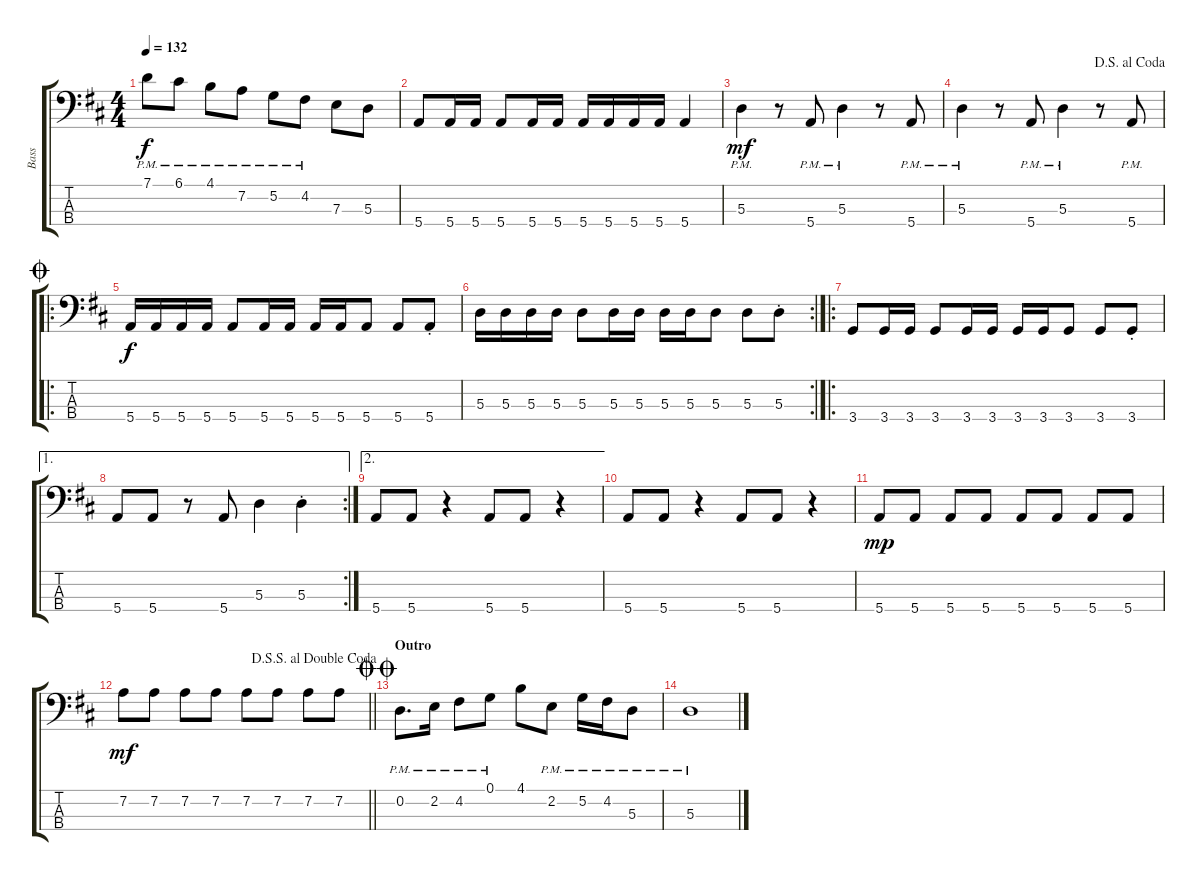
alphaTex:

\track ("Bass" "Bass") {instrument electricbasspick}
\staff {score tabs}
\tuning (G2 D2 A1 E1) {hide}
\ts (4 4)
\tempo 132
\clef f4
\ks d
7.1{pm}.8{dy f} 6.1{pm}.8 4.1{pm}.8 7.2{pm}.8 5.2{pm}.8 4.2{pm}.8 7.3.8 5.3.8 |
5.4.8 5.4.16 5.4.16 5.4.8 5.4.16 5.4.16 5.4.16 5.4.16 5.4.16 5.4.16 5.4.4 |
5.3{pm}.4{dy mf} r.8 5.4{pm}.8 5.3{pm}.4 r.8 5.4{pm}.8 |
\jump dalsegnoalcoda
5.3{pm}.4 r.8 5.4{pm}.8 5.3{pm}.4 r.8 5.4{pm}.8 |
\ro
\jump coda
5.4.16{dy f} 5.4.16 5.4.16 5.4.16 5.4.8 5.4.16 5.4.16 5.4.16 5.4.16 5.4.8 5.4.8 5.4{st}.8 |
\rc 2
5.3.16 5.3.16 5.3.16 5.3.16 5.3.8 5.3.16 5.3.16 5.3.16 5.3.16 5.3.8 5.3.8 5.3{st}.8 |
\ro
3.4.8 3.4.16 3.4.16 3.4.8 3.4.16 3.4.16 3.4.16 3.4.16 3.4.8 3.4.8 3.4{st}.8 |
\ae 1
\rc 2
5.4.8 5.4.8 r.8 5.4.8 5.3.4 5.3{st}.4 |
\ae 2
5.4.8 5.4.8 r.4 5.4.8 5.4.8 r.4 |
5.4.8 5.4.8 r.4 5.4.8 5.4.8 r.4 |
5.4.8{dy mp} 5.4.8 5.4.8 5.4.8 5.4.8 5.4.8 5.4.8 5.4.8 |
\jump dalsegnosegnoaldoublecoda
\barLineRight lightlight
7.2.8{dy mf} 7.2.8 7.2.8 7.2.8 7.2.8 7.2.8 7.2.8 7.2.8 |
\section ("" "Outro")
\jump doublecoda
0.2{pm}.8{d} 2.2{pm}.16 4.2{pm}.8 0.1{pm}.8 4.1.8 2.2{pm}.8 5.2{pm}.16 4.2{pm}.16 5.3{pm}.8 |
5.3{pm}.1
